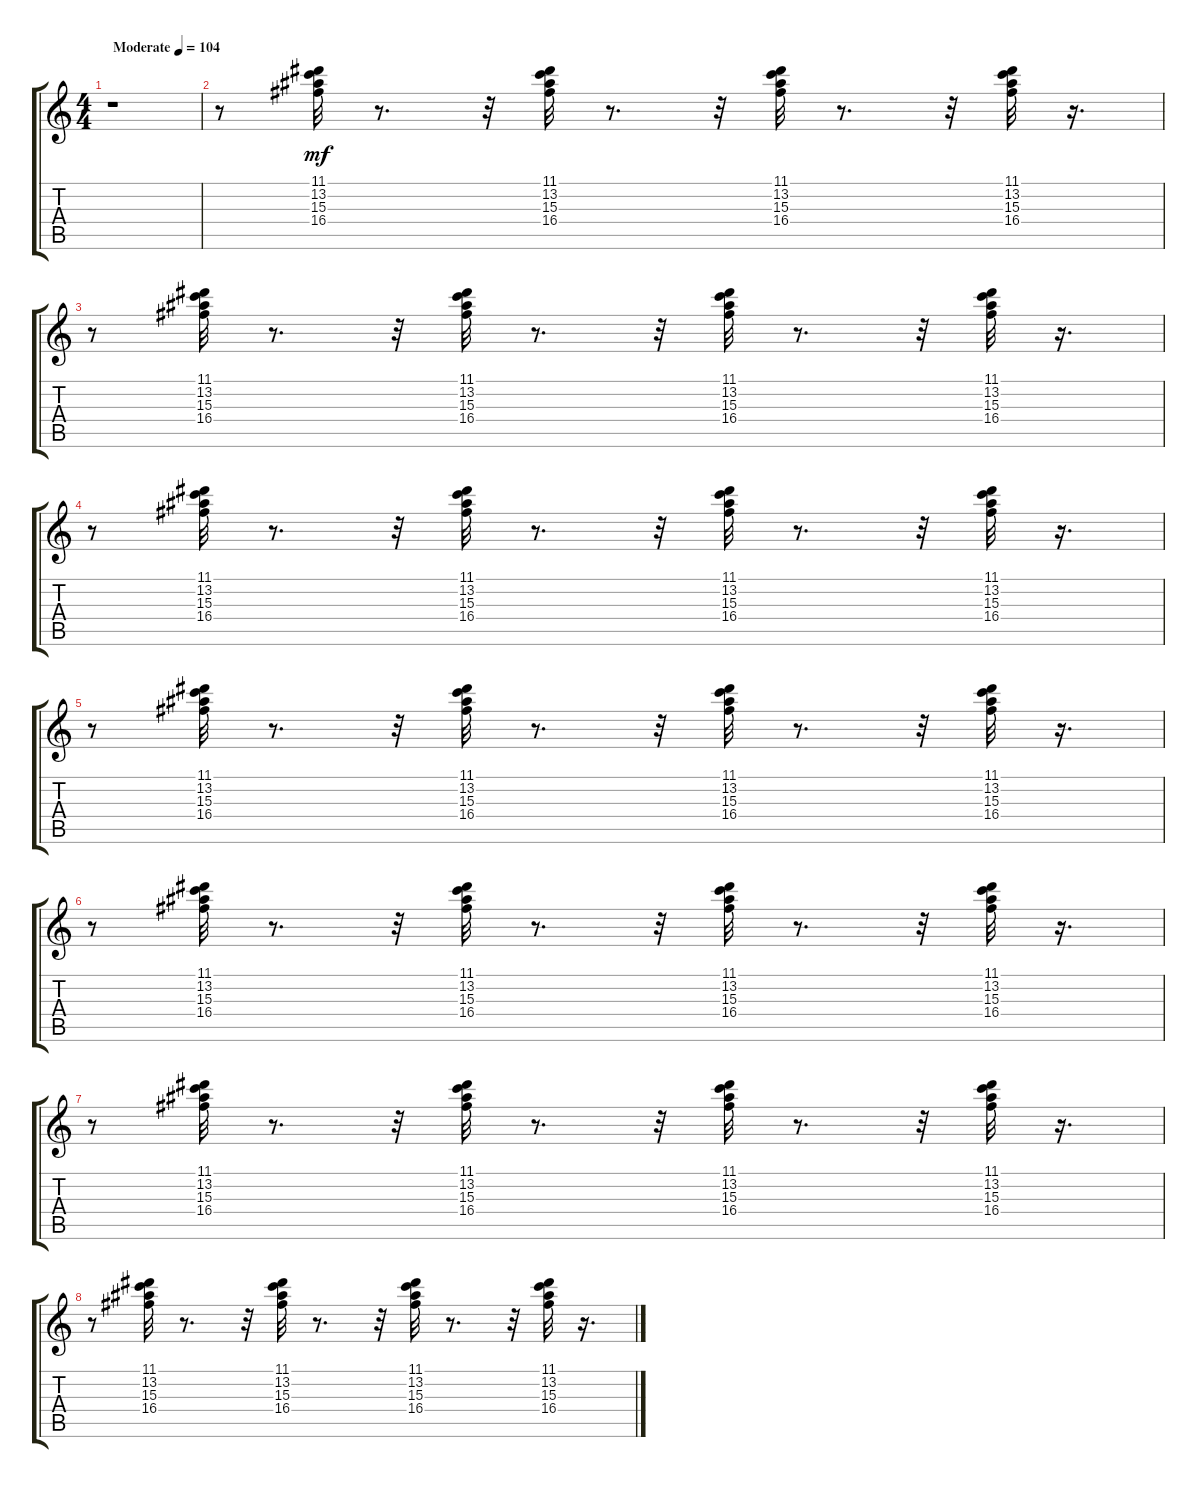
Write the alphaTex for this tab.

\track "" {instrument electricguitarclean}
\staff {score tabs}
\tuning (E4 B3 G3 D3 A2 E2) {hide}
\ts (4 4)
\tempo (104 "Moderate")
\clef g2
\ks c
r.1{dy mf instrument electricguitarclean} |
r.8 (11.1 13.2 15.3 16.4).32 r.8{d} r.32 (11.1 13.2 15.3 16.4).32 r.8{d} r.32 (11.1 13.2 15.3 16.4).32 r.8{d} r.32 (11.1 13.2 15.3 16.4).32 r.16{d} |
r.8 (11.1 13.2 15.3 16.4).32 r.8{d} r.32 (11.1 13.2 15.3 16.4).32 r.8{d} r.32 (11.1 13.2 15.3 16.4).32 r.8{d} r.32 (11.1 13.2 15.3 16.4).32 r.16{d} |
r.8 (11.1 13.2 15.3 16.4).32 r.8{d} r.32 (11.1 13.2 15.3 16.4).32 r.8{d} r.32 (11.1 13.2 15.3 16.4).32 r.8{d} r.32 (11.1 13.2 15.3 16.4).32 r.16{d} |
r.8 (11.1 13.2 15.3 16.4).32 r.8{d} r.32 (11.1 13.2 15.3 16.4).32 r.8{d} r.32 (11.1 13.2 15.3 16.4).32 r.8{d} r.32 (11.1 13.2 15.3 16.4).32 r.16{d} |
r.8 (11.1 13.2 15.3 16.4).32 r.8{d} r.32 (11.1 13.2 15.3 16.4).32 r.8{d} r.32 (11.1 13.2 15.3 16.4).32 r.8{d} r.32 (11.1 13.2 15.3 16.4).32 r.16{d} |
r.8 (11.1 13.2 15.3 16.4).32 r.8{d} r.32 (11.1 13.2 15.3 16.4).32 r.8{d} r.32 (11.1 13.2 15.3 16.4).32 r.8{d} r.32 (11.1 13.2 15.3 16.4).32 r.16{d} |
r.8 (11.1 13.2 15.3 16.4).32 r.8{d} r.32 (11.1 13.2 15.3 16.4).32 r.8{d} r.32 (11.1 13.2 15.3 16.4).32 r.8{d} r.32 (11.1 13.2 15.3 16.4).32 r.16{d}
